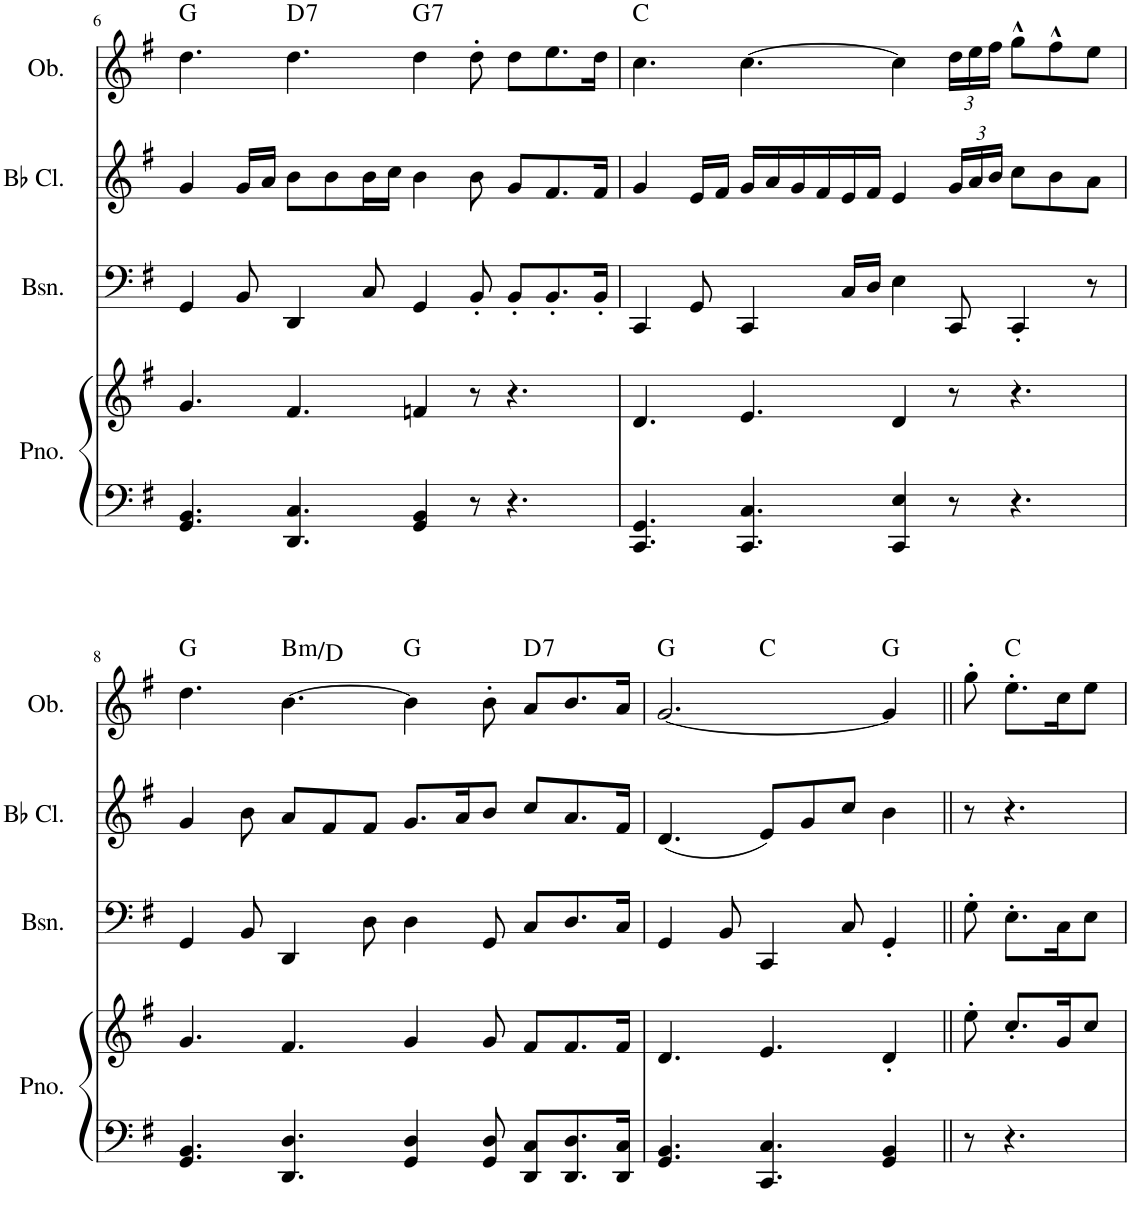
**kern	**kern	**kern	**kern	**kern	**harte
*part4	*part4	*part3	*part2	*part1	*part1
*staff5	*staff4	*staff3	*staff2	*staff1	*
*I"Piano	*	*I"Bassoon	*I"Bb Clarinet	*I"Oboe	*
*I'Pno.	*	*I'Bsn.	*I'Bb Cl.	*I'Ob.	*
!!LO:PB:g=z
*clefF4	*clefG2	*clefF4	*clefG2	*clefG2	*
*	*	*	*ITrd1c2	*	*
*k[f#]	*k[f#]	*k[f#]	*k[f#]	*k[f#]	*
*M12/8	*M12/8	*M12/8	*M12/8	*M12/8	*
=6	=6	=6	=6	=6	=6
4.GG/ 4.BB/	4.g/	4GG/	4g/	4.dd\	G:maj
.	.	8BB/	16g/LL	.	.
.	.	.	16a/JJ	.	.
!	!	!	!	!	!LO:H:kt=7
4.DD/ 4.C/	4.f#/	4DD/	8b\L	4.dd\	D:7
.	.	.	8b\	.	.
.	.	8C/	16b\L	.	.
.	.	.	16cc\JJ	.	.
!	!	!	!	!	!LO:H:kt=7
4GG/ 4BB/	4fn/	4GG/	4b\	4dd\	G:7
8r	8r	8BB'/	8b\	8dd'\	.
4.r	4.r	8BB'/L	8g/L	8dd\L	.
.	.	8.BB'/	8.f#/	8.ee\	.
.	.	16BB'/Jk	16f#/Jk	16dd\Jk	.
=7	=7	=7	=7	=7	=7
4.CC/ 4.GG/	4.d/	4CC/	4g/	4.cc\	C:maj
.	.	8GG/	16e/LL	.	.
.	.	.	16f#/JJ	.	.
4.CC/ 4.C/	4.e/	4CC/	16g/LL	[4.cc\	.
.	.	.	16a/	.	.
.	.	.	16g/	.	.
.	.	.	16f#/	.	.
.	.	16C/LL	16e/	.	.
.	.	16D/JJ	16f#/JJ	.	.
4CC/ 4E/	4d/	4E\	4e/	4cc\]	.
*	*	*	*Xbrackettup	*Xbrackettup	*
8r	8r	8CC/	24g/LL	24dd\LL	.
.	.	.	24a/	24ee\	.
.	.	.	24b/JJ	24ff#\JJ	.
4.r	4.r	4CC'/	8cc\L	8gg^^\L	.
.	.	.	8b\	8ff#^^\	.
.	.	8r	8a\J	8ee\J	.
!!LO:LB:g=z
=8	=8	=8	=8	=8	=8
4.GG/ 4.BB/	4.g/	4GG/	4g/	4.dd\	G:maj
.	.	8BB/	8b\	.	.
!	!	!	!	!	!LO:H:kt=m
4.DD/ 4.D/	4.f#/	4DD/	8a/L	[4.b\	B:min/b3
.	.	.	8f#/	.	.
.	.	8D\	8f#/J	.	.
4GG/ 4D/	4g/	4D\	8.g/L	4b\]	G:maj
.	.	.	16a/K	.	.
8GG/ 8D/	8g/	8GG/	8b/J	8b'\	.
!	!	!	!	!	!LO:H:kt=7
8DD/ 8C/L	8f#/L	8C/L	8cc/L	8a/L	D:7
8.DD/ 8.D/	8.f#/	8.D/	8.a/	8.b/	.
16DD/ 16C/Jk	16f#/Jk	16C/Jk	16f#/Jk	16a/Jk	.
=9||	=9||	=9	=9	=9	=9
*	*	*	*	*^	*
4.GG/ 4.BB/	4.d/	4GG/	(4.d/	[2.g/	4.ryy	G:maj
.	.	8BB/	.	.	.	.
4.CC/ 4.C/	4.e/	4CC/	8e/L)	.	1ryy	C:maj
.	.	.	8g/	.	.	.
.	.	8C/	8cc/J	.	.	.
4GG/ 4BB/	4d'/	4GG'/	4b\	4g/]	.	G:maj
8r	8ee'\	8G'\	8r	8gg'\	.	.
4.r	8.cc'/L	8.E'\L	4.r	8.ee'\L	.	C:maj
.	16g/K	16C\K	.	16cc\K	.	.
.	8cc/J	8E\J	.	8ee\J	8ryy	.
*	*	*	*	*v	*v	*
=	=	=	=	=	=
*-	*-	*-	*-	*-	*-
